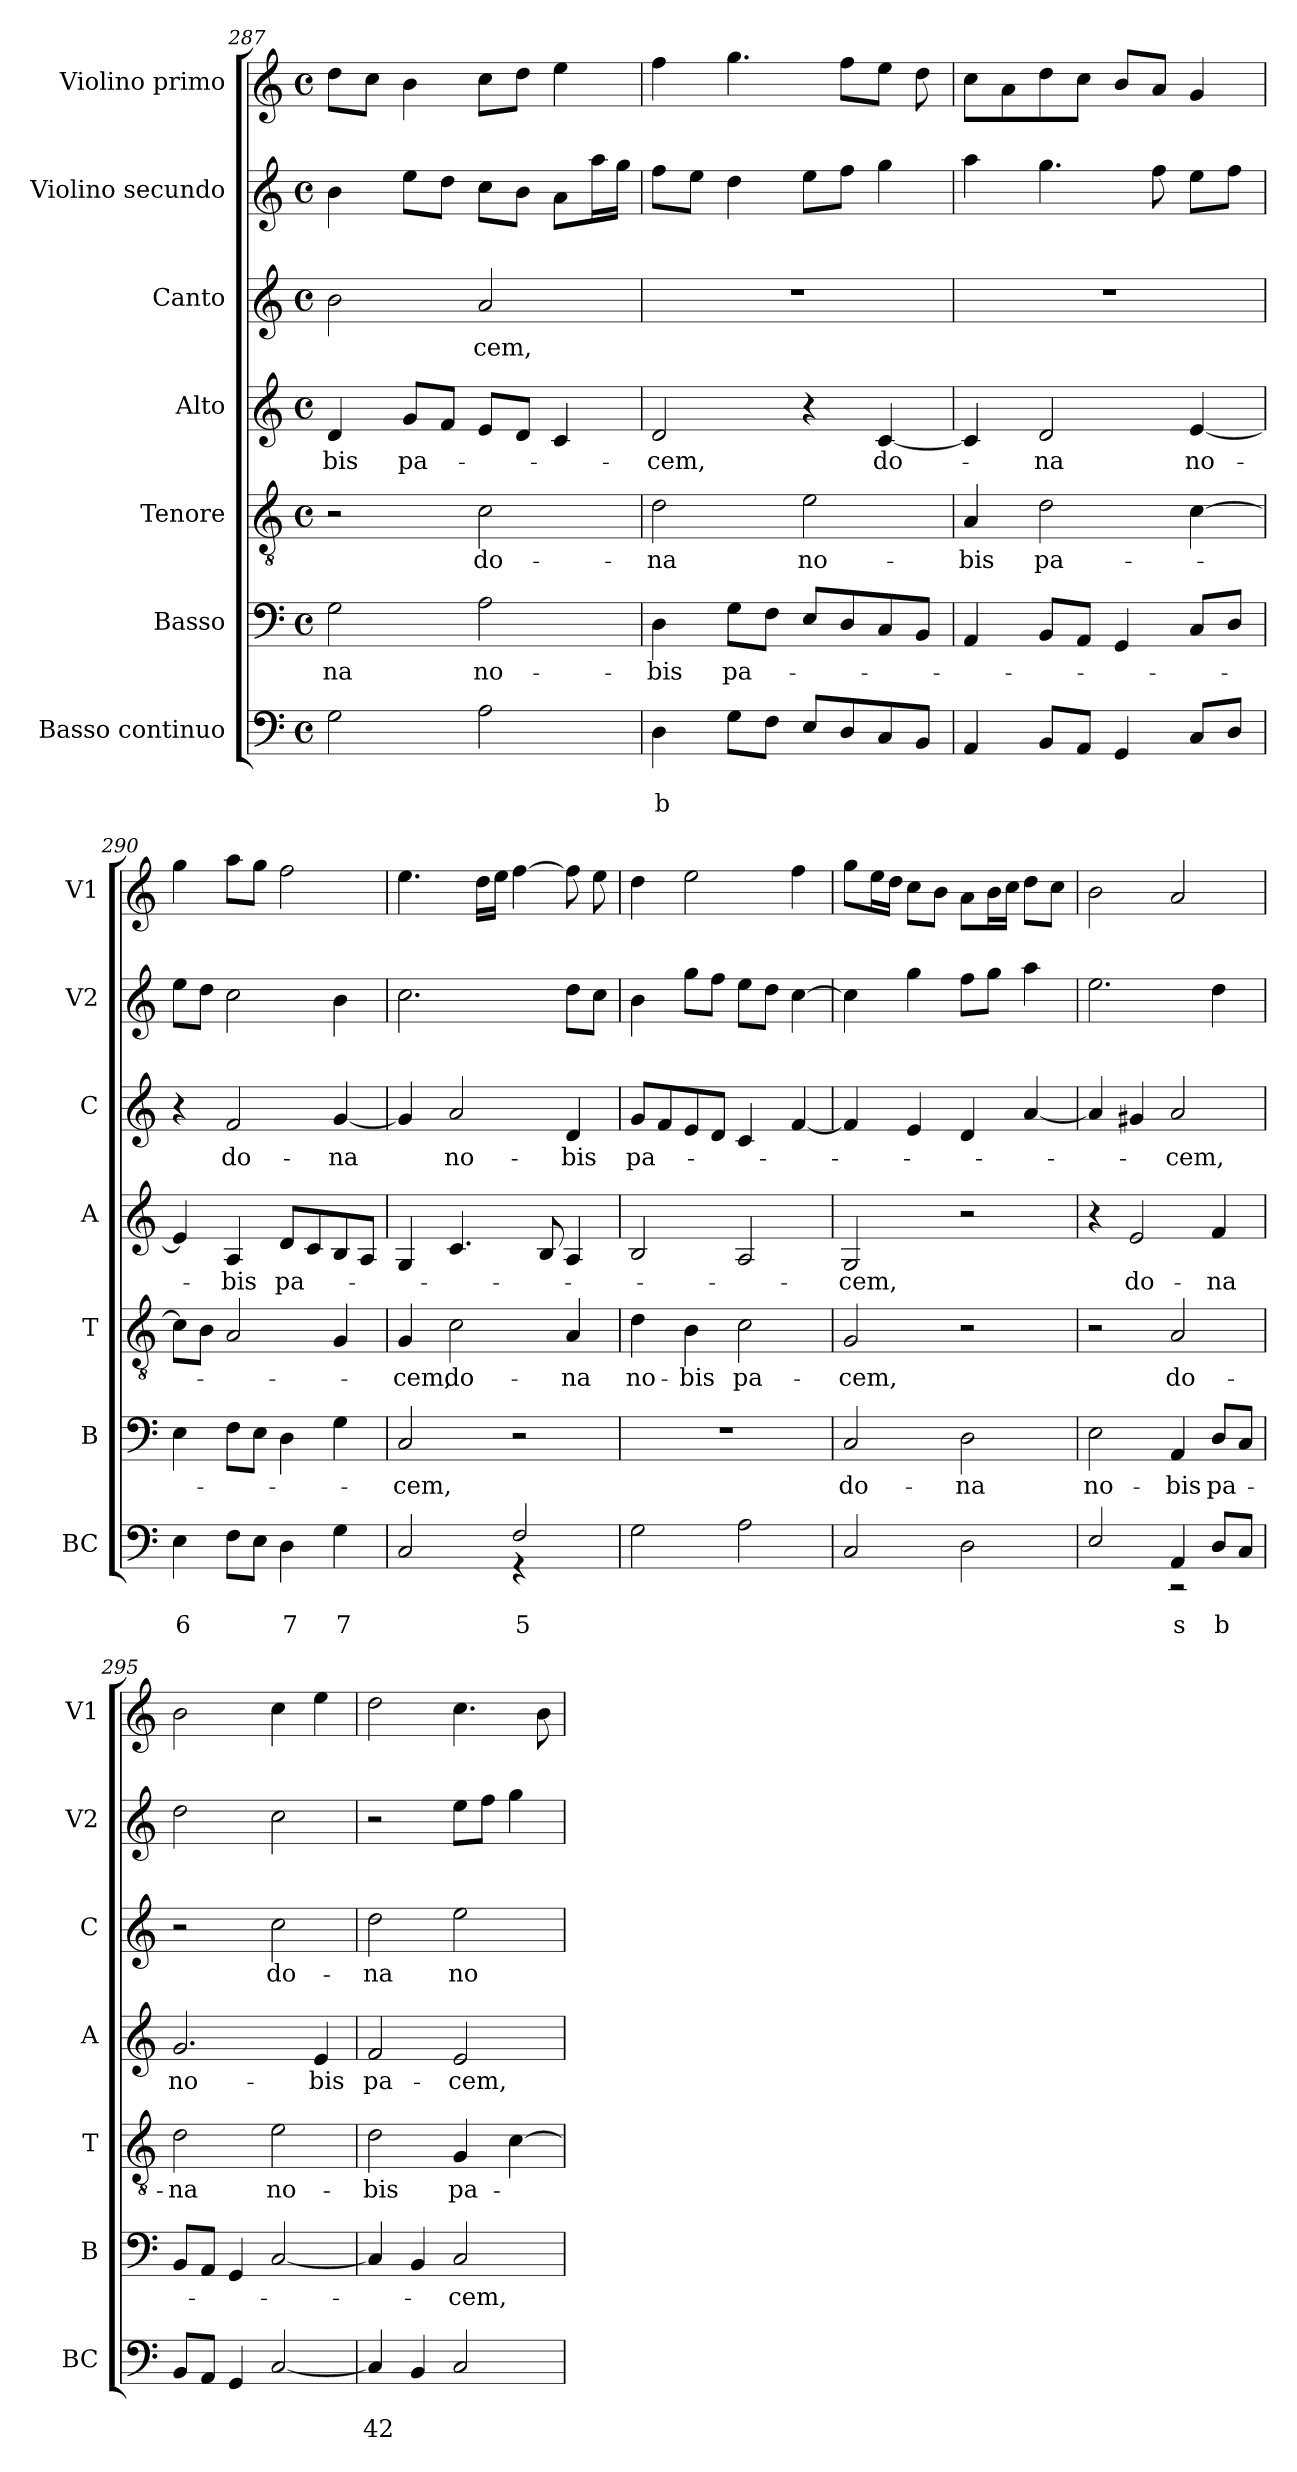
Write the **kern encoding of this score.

**kern	**text	**text	**kern	**text	**kern	**text	**kern	**text	**kern	**text	**kern	**kern
*part7	*part7	*part7	*part6	*part6	*part5	*part5	*part4	*part4	*part3	*part3	*part2	*part1
*staff7	*staff7	*staff7	*staff6	*staff6	*staff5	*staff5	*staff4	*staff4	*staff3	*staff3	*staff2	*staff1
*I"Basso continuo	*	*	*I"Basso	*	*I"Tenore	*	*I"Alto	*	*I"Canto	*	*I"Violino secundo	*I"Violino primo
*I'BC	*	*	*I'B	*	*I'T	*	*I'A	*	*I'C	*	*I'V2	*I'V1
*clefF4	*	*	*clefF4	*	*clefGv2	*	*clefG2	*	*clefG2	*	*clefG2	*clefG2
*k[]	*	*	*k[]	*	*k[]	*	*k[]	*	*k[]	*	*k[]	*k[]
*C:	*	*	*C:	*	*C:	*	*C:	*	*C:	*	*C:	*C:
*M4/4	*	*	*M4/4	*	*M4/4	*	*M4/4	*	*M4/4	*	*M4/4	*M4/4
*met(c)	*	*	*met(c)	*	*met(c)	*	*met(c)	*	*met(c)	*	*met(c)	*met(c)
=287	=287	=287	=287	=287	=287	=287	=287	=287	=287	=287	=287	=287
*^	*	*	*	*	*	*	*	*	*	*	*	*
!	!	!	!	!	!LO:LY:b	!	!	!	!LO:LY:b	!	!	!	!
2G\	4ryy	.	.	2G\	-na	2r	.	4d/	-bis	2b\	.	4b\	8dd\L
.	.	.	.	.	.	.	.	.	.	.	.	.	8cc\J
!	!	!	!	!	!	!	!	!	!LO:LY:b	!	!	!	!
.	4ryy	.	.	.	.	.	.	8g/L	pa-	.	.	8ee\L	4b\
.	.	.	.	.	.	.	.	8f/J	.	.	.	8dd\J	.
!	!	!	!	!	!LO:LY:b	!	!LO:LY:b	!	!	!	!LO:LY:b	!	!
2A\	4ryy	.	.	2A\	no-	2c\	do-	8e/L	.	2a/	-cem,	8cc\L	8cc\L
.	.	.	.	.	.	.	.	8d/J	.	.	.	8b\J	8dd\J
.	4ryy	.	.	.	.	.	.	4c/	.	.	.	8a\L	4ee\
.	.	.	.	.	.	.	.	.	.	.	.	16aa\L	.
.	.	.	.	.	.	.	.	.	.	.	.	16gg\JJ	.
*v	*v	*	*	*	*	*	*	*	*	*	*	*	*
=288	=288	=288	=288	=288	=288	=288	=288	=288	=288	=288	=288	=288
!	!	!LO:LY:b	!	!LO:LY:b	!	!LO:LY:b	!	!LO:LY:b	!	!	!	!
4D\	.	b	4D\	-bis	2d\	-na	2d/	-cem,	1r	.	8ff\L	4ff\
.	.	.	.	.	.	.	.	.	.	.	8ee\J	.
!	!	!	!	!LO:LY:b	!	!	!	!	!	!	!	!
8G\L	.	.	8G\L	pa-	.	.	.	.	.	.	4dd\	4.gg\
8F\J	.	.	8F\J	.	.	.	.	.	.	.	.	.
!	!	!	!	!	!	!LO:LY:b	!	!	!	!	!	!
8E/L	.	.	8E/L	.	2e\	no-	4r	.	.	.	8ee\L	.
8D/	.	.	8D/	.	.	.	.	.	.	.	8ff\J	8ff\L
!	!	!	!	!	!	!	!	!LO:LY:b	!	!	!	!
8C/	.	.	8C/	.	.	.	[4c/	do-	.	.	4gg\	8ee\J
8BB/J	.	.	8BB/J	.	.	.	.	.	.	.	.	8dd\
=289	=289	=289	=289	=289	=289	=289	=289	=289	=289	=289	=289	=289
!	!	!	!	!	!	!LO:LY:b	!	!	!	!	!	!
4AA/	.	.	4AA/	.	4A/	-bis	4c/]	.	1r	.	4aa\	8cc\L
.	.	.	.	.	.	.	.	.	.	.	.	8a\
!	!	!	!	!	!	!LO:LY:b	!	!LO:LY:b	!	!	!	!
8BB/L	.	.	8BB/L	.	2d\	pa-	2d/	-na	.	.	4.gg\	8dd\
8AA/J	.	.	8AA/J	.	.	.	.	.	.	.	.	8cc\J
4GG/	.	.	4GG/	.	.	.	.	.	.	.	.	8b/L
.	.	.	.	.	.	.	.	.	.	.	8ff\	8a/J
!	!	!	!	!	!	!	!	!LO:LY:b	!	!	!	!
8C/L	.	.	8C/L	.	[4c\	.	[4e/	no-	.	.	8ee\L	4g/
8D/J	.	.	8D/J	.	.	.	.	.	.	.	8ff\J	.
!!LO:LB:g=z
=290	=290	=290	=290	=290	=290	=290	=290	=290	=290	=290	=290	=290
!	!	!LO:LY:b	!	!	!	!	!	!	!	!	!	!
4E\	.	6	4E\	.	8c\L]	.	4e/]	.	4r	.	8ee\L	4gg\
.	.	.	.	.	8B\J	.	.	.	.	.	8dd\J	.
!	!	!	!	!	!	!	!	!LO:LY:b	!	!LO:LY:b	!	!
8F\L	.	.	8F\L	.	2A/	.	4A/	-bis	2f/	do-	2cc\	8aa\L
8E\J	.	.	8E\J	.	.	.	.	.	.	.	.	8gg\J
!	!	!LO:LY:b	!	!	!	!	!	!LO:LY:b	!	!	!	!
4D\	.	7	4D\	.	.	.	8d/L	pa-	.	.	.	2ff\
.	.	.	.	.	.	.	8c/	.	.	.	.	.
!	!	!LO:LY:b	!	!	!	!	!	!	!	!LO:LY:b	!	!
4G\	.	7	4G\	.	4G/	.	8B/	.	[4g/	-na	4b\	.
.	.	.	.	.	.	.	8A/J	.	.	.	.	.
=291	=291	=291	=291	=291	=291	=291	=291	=291	=291	=291	=291	=291
*^	*	*	*	*	*	*	*	*	*	*	*	*
!	!	!	!	!	!LO:LY:b	!	!LO:LY:b	!	!	!	!	!	!
2C/	4ryy	.	.	2C/	-cem,	4G/	-cem,	4G/	.	4g/]	.	2.cc\	4.ee\
!	!	!	!	!	!	!	!LO:LY:b	!	!	!	!LO:LY:b	!	!
.	4ryy	.	.	.	.	2c\	do-	4.c/	.	2a/	no-	.	.
.	.	.	.	.	.	.	.	.	.	.	.	.	16dd\LL
.	.	.	.	.	.	.	.	.	.	.	.	.	16ee\JJ
!	!	!	!LO:LY:b	!	!	!	!	!	!	!	!	!	!
2F/	4r	.	5	2r	.	.	.	.	.	.	.	.	[4ff\
.	.	.	.	.	.	.	.	8B/	.	.	.	.	.
!	!	!	!	!	!	!	!LO:LY:b	!	!	!	!LO:LY:b	!	!
.	4ryy	.	.	.	.	4A/	-na	4A/	.	4d/	-bis	8dd\L	8ff\]
.	.	.	.	.	.	.	.	.	.	.	.	8cc\J	8ee\
=292	=292	=292	=292	=292	=292	=292	=292	=292	=292	=292	=292	=292	=292
!	!	!	!	!	!	!	!LO:LY:b	!	!	!	!LO:LY:b	!	!
2G\	4ryy	.	.	1r	.	4d\	no-	2B/	.	8g/L	pa-	4b\	4dd\
.	.	.	.	.	.	.	.	.	.	8f/	.	.	.
!	!	!	!	!	!	!	!LO:LY:b	!	!	!	!	!	!
.	4ryy	.	.	.	.	4B\	-bis	.	.	8e/	.	8gg\L	2ee\
.	.	.	.	.	.	.	.	.	.	8d/J	.	8ff\J	.
!	!	!	!	!	!	!	!LO:LY:b	!	!	!	!	!	!
2A\	4ryy	.	.	.	.	2c\	pa-	2A/	.	4c/	.	8ee\L	.
.	.	.	.	.	.	.	.	.	.	.	.	8dd\J	.
.	4ryy	.	.	.	.	.	.	.	.	[4f/	.	[4cc\	4ff\
=293	=293	=293	=293	=293	=293	=293	=293	=293	=293	=293	=293	=293	=293
!	!	!	!	!	!LO:LY:b	!	!LO:LY:b	!	!LO:LY:b	!	!	!	!
2C/	4ryy	.	.	2C/	do-	2G/	-cem,	2G/	-cem,	4f/]	.	4cc\]	8gg\L
.	.	.	.	.	.	.	.	.	.	.	.	.	16ee\L
.	.	.	.	.	.	.	.	.	.	.	.	.	16dd\JJ
.	4ryy	.	.	.	.	.	.	.	.	4e/	.	4gg\	8cc\L
.	.	.	.	.	.	.	.	.	.	.	.	.	8b\J
!	!	!	!	!	!LO:LY:b	!	!	!	!	!	!	!	!
2D\	4ryy	.	.	2D\	-na	2r	.	2r	.	4d/	.	8ff\L	8a\L
.	.	.	.	.	.	.	.	.	.	.	.	8gg\J	16b\L
.	.	.	.	.	.	.	.	.	.	.	.	.	16cc\JJ
.	4ryy	.	.	.	.	.	.	.	.	[4a/	.	4aa\	8dd\L
.	.	.	.	.	.	.	.	.	.	.	.	.	8cc\J
=294	=294	=294	=294	=294	=294	=294	=294	=294	=294	=294	=294	=294	=294
!	!	!	!	!	!LO:LY:b	!	!	!	!	!	!	!	!
2E/	4ryy	.	.	2E\	no-	2r	.	4r	.	4a/]	.	2.ee\	2b\
!	!	!	!	!	!	!	!	!	!LO:LY:b	!	!	!	!
.	4ryy	.	.	.	.	.	.	2e/	do-	4g#X/	.	.	.
!	!	!	!LO:LY:b	!	!LO:LY:b	!	!LO:LY:b	!	!	!	!LO:LY:b	!	!
4AA/	2r	.	s	4AA/	-bis	2A/	do-	.	.	2a/	-cem,	.	2a/
!	!	!	!LO:LY:b	!	!LO:LY:b	!	!	!	!LO:LY:b	!	!	!	!
8D/L	.	.	b	8D/L	pa-	.	.	4f/	-na	.	.	4dd\	.
8C/J	.	.	.	8C/J	.	.	.	.	.	.	.	.	.
*v	*v	*	*	*	*	*	*	*	*	*	*	*	*
!!LO:PB:g=z
=295	=295	=295	=295	=295	=295	=295	=295	=295	=295	=295	=295	=295
!	!	!	!	!	!	!LO:LY:b	!	!LO:LY:b	!	!	!	!
8BB/L	.	.	8BB/L	.	2d\	-na	2.g/	no-	2r	.	2dd\	2b\
8AA/J	.	.	8AA/J	.	.	.	.	.	.	.	.	.
4GG/	.	.	4GG/	.	.	.	.	.	.	.	.	.
!	!	!	!	!	!	!LO:LY:b	!	!	!	!LO:LY:b	!	!
[2C/	.	.	[2C/	.	2e\	no-	.	.	2cc\	do-	2cc\	4cc\
!	!	!	!	!	!	!	!	!LO:LY:b	!	!	!	!
.	.	.	.	.	.	.	4e/	-bis	.	.	.	4ee\
=296	=296	=296	=296	=296	=296	=296	=296	=296	=296	=296	=296	=296
!	!	!LO:LY:b	!	!	!	!LO:LY:b	!	!LO:LY:b	!	!LO:LY:b	!	!
*^	*	*	*	*	*	*	*	*	*	*	*	*
4C/]	4ryy	.	42	4C/]	.	2d\	-bis	2f/	pa-	2dd\	-na	2r	2dd\
4BB/	4ryy	.	.	4BB/	.	.	.	.	.	.	.	.	.
!	!	!	!	!	!LO:LY:b	!	!LO:LY:b	!	!LO:LY:b	!	!LO:LY:b	!	!
2C/	4ryy	.	.	2C/	-cem,	4G/	pa-	2e/	-cem,	2ee\	no-	8ee\L	4.cc\
.	.	.	.	.	.	.	.	.	.	.	.	8ff\J	.
.	4ryy	.	.	.	.	[4c\	.	.	.	.	.	4gg\	.
.	.	.	.	.	.	.	.	.	.	.	.	.	8b\
*v	*v	*	*	*	*	*	*	*	*	*	*	*	*
=	=	=	=	=	=	=	=	=	=	=	=	=
*-	*-	*-	*-	*-	*-	*-	*-	*-	*-	*-	*-	*-
